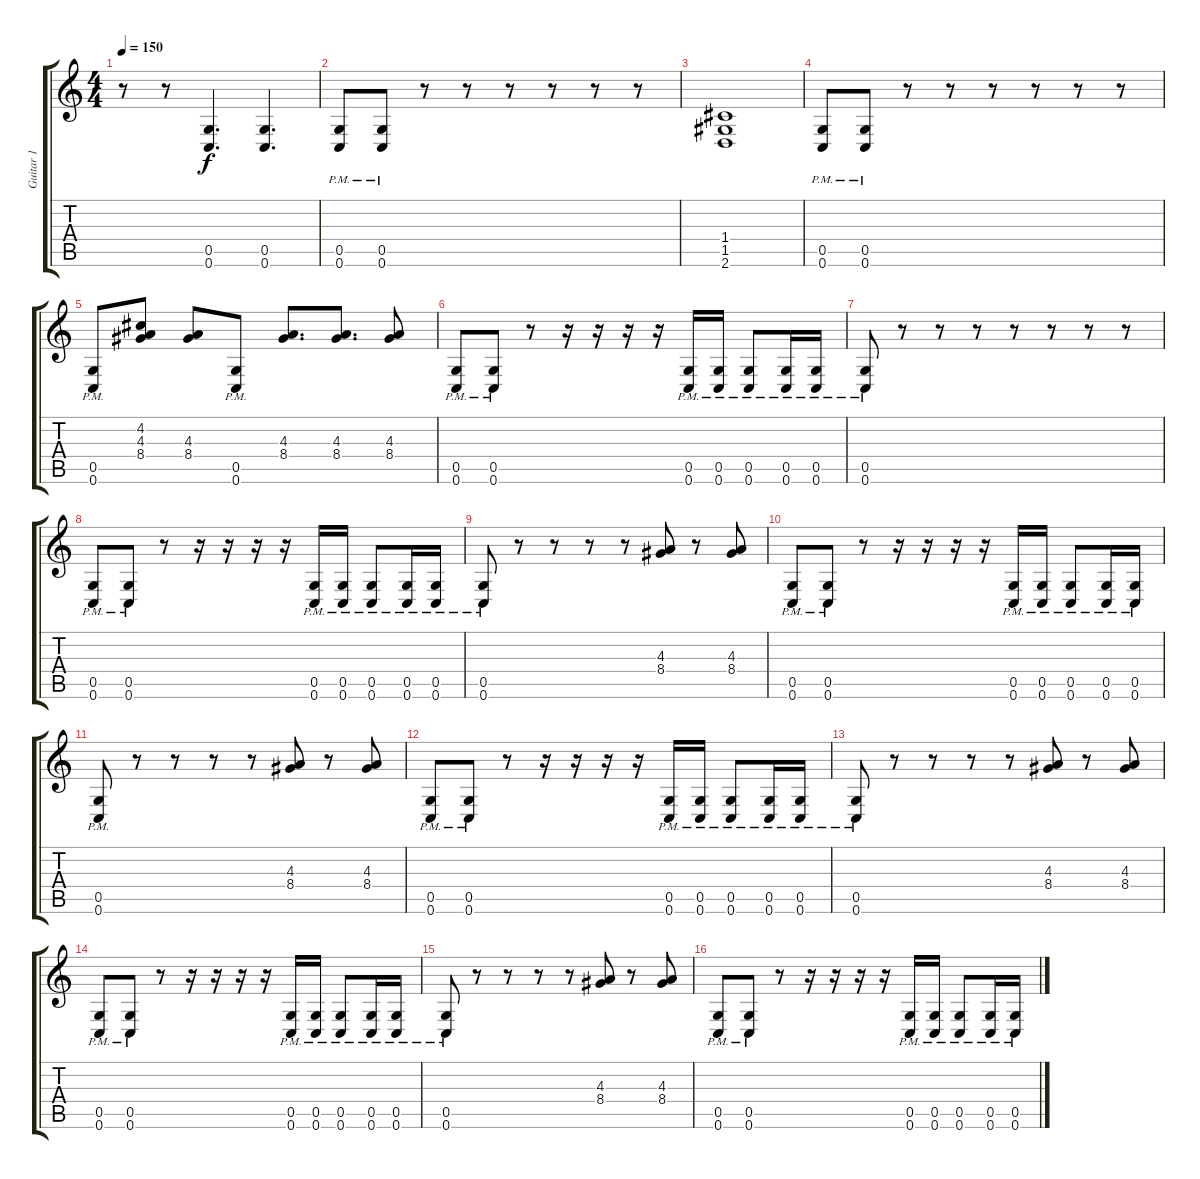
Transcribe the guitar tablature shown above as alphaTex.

\track ("Guitar 1" "Guitar 1") {instrument distortionguitar}
\staff {score tabs}
\tuning (D4 A3 F3 C3 G2 C2) {hide}
\ts (4 4)
\tempo 150
\clef g2
\ks c
r.8{dy f} r.8 (0.5 0.6).4{d} (0.5 0.6).4{d} |
(0.5{pm} 0.6{pm}).8 (0.5{pm} 0.6{pm}).8 r.8 r.8 r.8 r.8 r.8 r.8 |
(1.4 1.5 2.6).1 |
(0.5{pm} 0.6{pm}).8 (0.5{pm} 0.6{pm}).8 r.8 r.8 r.8 r.8 r.8 r.8 |
(0.5{pm} 0.6{pm}).8 (4.2 4.3 8.4).8 (4.3 8.4).8 (0.5{pm} 0.6{pm}).8 (4.3 8.4).8{d} (4.3 8.4).8{d} (4.3 8.4).8 |
(0.5{pm} 0.6{pm}).8 (0.5{pm} 0.6{pm}).8 r.8 r.16 r.16 r.16 r.16 (0.5{pm} 0.6{pm}).16 (0.5{pm} 0.6{pm}).16 (0.5{pm} 0.6{pm}).8 (0.5{pm} 0.6{pm}).16 (0.5{pm} 0.6{pm}).16 |
(0.5{pm} 0.6{pm}).8 r.8 r.8 r.8 r.8 r.8 r.8 r.8 |
(0.5{pm} 0.6{pm}).8 (0.5{pm} 0.6{pm}).8 r.8 r.16 r.16 r.16 r.16 (0.5{pm} 0.6{pm}).16 (0.5{pm} 0.6{pm}).16 (0.5{pm} 0.6{pm}).8 (0.5{pm} 0.6{pm}).16 (0.5{pm} 0.6{pm}).16 |
(0.5{pm} 0.6{pm}).8 r.8 r.8 r.8 r.8 (4.3 8.4).8 r.8 (4.3 8.4).8 |
(0.5{pm} 0.6{pm}).8 (0.5{pm} 0.6{pm}).8 r.8 r.16 r.16 r.16 r.16 (0.5{pm} 0.6{pm}).16 (0.5{pm} 0.6{pm}).16 (0.5{pm} 0.6{pm}).8 (0.5{pm} 0.6{pm}).16 (0.5{pm} 0.6{pm}).16 |
(0.5{pm} 0.6{pm}).8 r.8 r.8 r.8 r.8 (4.3 8.4).8 r.8 (4.3 8.4).8 |
(0.5{pm} 0.6{pm}).8 (0.5{pm} 0.6{pm}).8 r.8 r.16 r.16 r.16 r.16 (0.5{pm} 0.6{pm}).16 (0.5{pm} 0.6{pm}).16 (0.5{pm} 0.6{pm}).8 (0.5{pm} 0.6{pm}).16 (0.5{pm} 0.6{pm}).16 |
(0.5{pm} 0.6{pm}).8 r.8 r.8 r.8 r.8 (4.3 8.4).8 r.8 (4.3 8.4).8 |
(0.5{pm} 0.6{pm}).8 (0.5{pm} 0.6{pm}).8 r.8 r.16 r.16 r.16 r.16 (0.5{pm} 0.6{pm}).16 (0.5{pm} 0.6{pm}).16 (0.5{pm} 0.6{pm}).8 (0.5{pm} 0.6{pm}).16 (0.5{pm} 0.6{pm}).16 |
(0.5{pm} 0.6{pm}).8 r.8 r.8 r.8 r.8 (4.3 8.4).8 r.8 (4.3 8.4).8 |
(0.5{pm} 0.6{pm}).8 (0.5{pm} 0.6{pm}).8 r.8 r.16 r.16 r.16 r.16 (0.5{pm} 0.6{pm}).16 (0.5{pm} 0.6{pm}).16 (0.5{pm} 0.6{pm}).8 (0.5{pm} 0.6{pm}).16 (0.5{pm} 0.6{pm}).16
